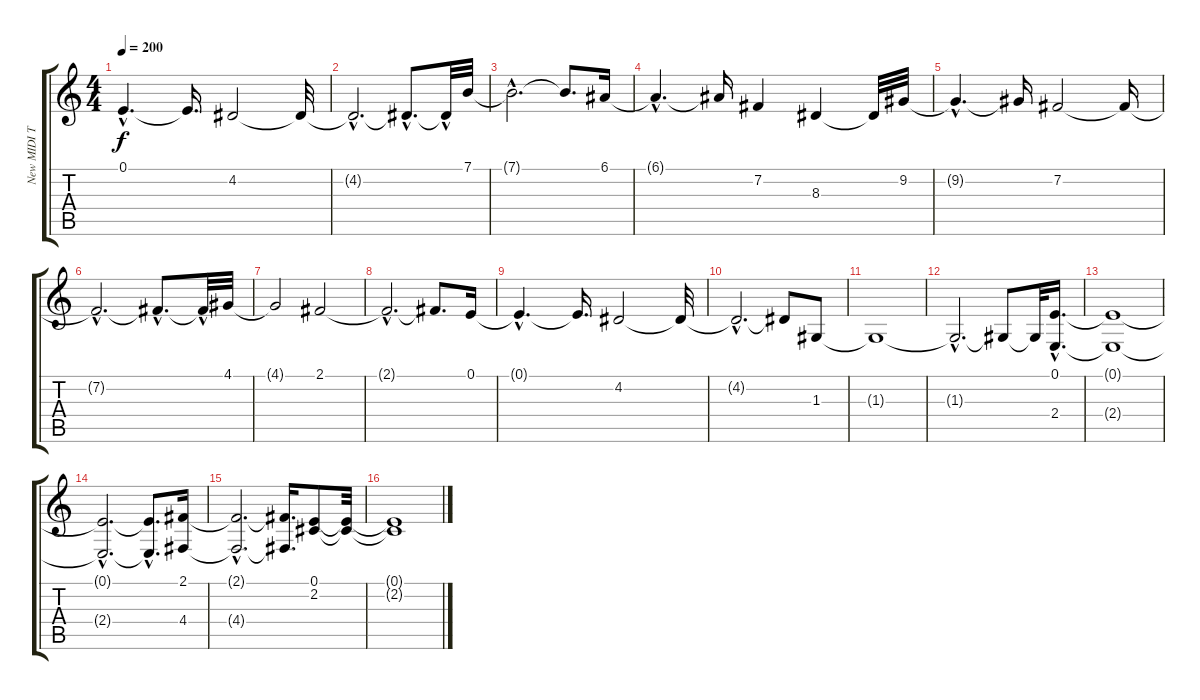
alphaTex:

\track ("New MIDI Track" "New MIDI T") {instrument choiraahs}
\staff {score tabs}
\tuning (E4 B3 G3 D3 A2 E2) {hide}
\ts (4 4)
\tempo 200
\clef g2
\ks c
0.1{hac t}.4{d dy f} 0.1{t}.16{d} 4.2.2 4.2{t}.32 |
4.2{hac t}.2{d} 4.2{hac t}.8{d} 4.2{hac t}.32 7.1.32 |
7.1{hac t}.2{d} 7.1{t}.8{d} 6.1.16 |
6.1{hac t}.4{d} 6.1{t}.16 7.2.4 8.3.4 8.3{t}.32 9.2.32 |
9.2{hac t}.4{d} 9.2{t}.16 7.2.2 7.2{t}.16 |
7.2{hac t}.2{d} 7.2{hac t}.8{d} 7.2{hac t}.32 4.1.32 |
4.1{t}.2 2.1.2 |
2.1{hac t}.2{d} 2.1{t}.8{d} 0.1.16 |
0.1{hac t}.4{d} 0.1{t}.16{d} 4.2.2 4.2{t}.32 |
4.2{hac t}.2{d} 4.2{t}.8 1.3.8 |
1.3{t}.1 |
1.3{hac t}.2{d} 1.3{t}.8 1.3{t}.32 (0.1{hac} 2.4{hac}).16{d} |
(0.1{t} 2.4{t}).1 |
(0.1{hac t} 2.4{hac t}).2{d} (0.1{t} 2.4{hac t}).8{d} (2.1 4.4).16 |
(2.1{hac t} 4.4{hac t}).2{d} (2.1{t} 4.4{t}).16{d} (0.1 2.2).8 (0.1{t} 2.2{t}).32 |
(0.1{t} 2.2{t}).1
